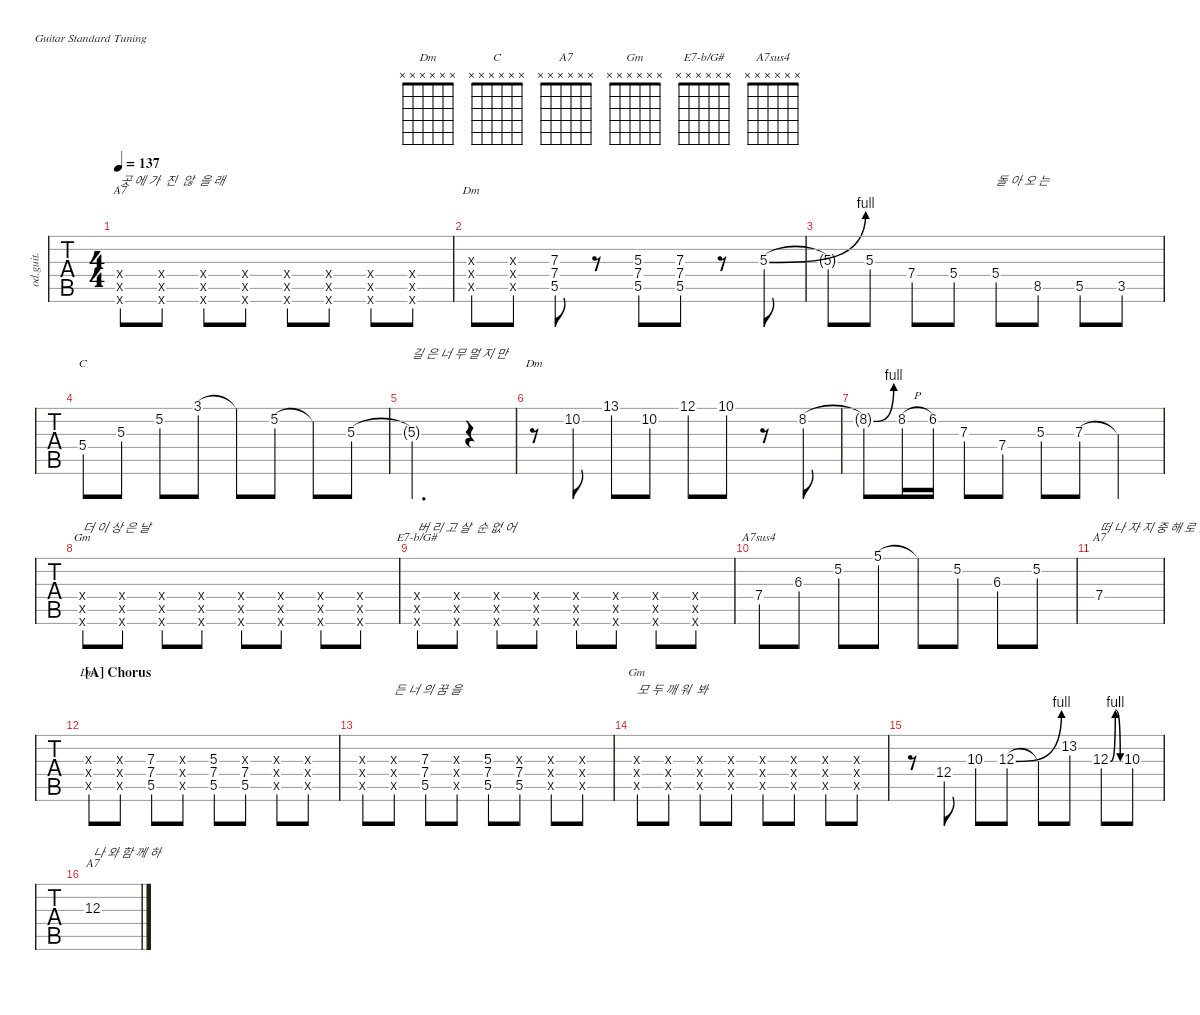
\defaultSystemsLayout 4
\hideDynamics
\bracketExtendMode nobrackets
\track ("Guitar1" "od.guit.") {defaultSystemsLayout 4 instrument overdrivenguitar}
\staff {tabs}
\tuning (E4 B3 G3 D3 A2 E2)
\chord ("Dm" x x x x x x)
\chord ("C" x x x x x x)
\chord ("A7" x x x x x x)
\chord ("Gm" x x x x x x)
\chord ("E7-b/G#" x x x x x x)
\chord ("A7sus4" x x x x x x)
\ts (4 4)
\tempo 137
\clef g2
\ks f
(7.5{x acc forcenatural} 7.4{x acc forcenatural} 5.6{x acc forcenatural}).8{ch "A7" txt "곳 에 가  진  않  을 래" dy mf} (7.5{x acc forcenatural} 7.4{x acc forcenatural} 5.6{x acc forcenatural}).8 (7.5{x acc forcenatural} 7.4{x acc forcenatural} 5.6{x acc forcenatural}).8 (7.5{x acc forcenatural} 7.4{x acc forcenatural} 5.6{x acc forcenatural}).8 (7.5{x acc forcenatural} 7.4{x acc forcenatural} 5.6{x acc forcenatural}).8 (7.5{x acc forcenatural} 7.4{x acc forcenatural} 5.6{x acc forcenatural}).8 (7.5{x acc forcenatural} 7.4{x acc forcenatural} 5.6{x acc forcenatural}).8 (7.5{x acc forcenatural} 7.4{x acc forcenatural} 5.6{x acc forcenatural}).8 |
(5.5{x acc forcenatural} 7.4{x acc forcenatural} 7.3{x acc forcenatural}).8{ch "Dm"} (5.5{x acc forcenatural} 7.4{x acc forcenatural} 7.3{x acc forcenatural}).8 (5.5{acc forcenatural} 7.4{acc forcenatural} 7.3{acc forcenatural}).8 r.8 (5.5{acc forcenatural} 7.4{acc forcenatural} 5.3{acc forcenatural}).8 (5.5{acc forcenatural} 7.4{acc forcenatural} 7.3{acc forcenatural}).8 r.8 5.3{be (bend 0 0 15 4) acc forcenatural}.8 |
5.3{t}.8 5.3{acc forcenatural}.8 7.4{acc forcenatural}.8 5.4{acc forcenatural}.8 5.4{acc forcenatural}.8{txt "돌 아 오 는"} 8.5{acc forcenatural}.8 5.5{acc forcenatural}.8 3.5{acc forcenatural}.8 |
5.4{acc forcenatural}.8{ch "C"} 5.3{acc forcenatural}.8 5.2{acc forcenatural}.8 3.1{acc forcenatural}.8 3.1{t acc forcenatural}.8 5.2{acc forcenatural}.8 5.2{t acc forcenatural}.8 5.3{acc forcenatural}.8 |
5.3{t acc forcenatural}.2{d txt "길 은 너 무 멀 지 만"} r.4 |
r.8{ch "Dm"} 10.2{acc forcenatural}.8 13.1{acc forcenatural}.8 10.2{acc forcenatural}.8 12.1{acc forcenatural}.8 10.1{acc forcenatural}.8 r.8 8.2{acc forcenatural}.8 |
8.2{be (bend 0 0 15 4) t acc forcenatural}.8 8.2{h acc forcenatural}.16 6.2{acc forcenatural}.16 7.3{acc forcenatural}.8 7.4{acc forcenatural}.8 5.3{acc forcenatural}.8 7.3{acc forcenatural}.8 7.3{t acc forcenatural}.4 |
(3.6{x acc forcenatural} 5.5{x acc forcenatural} 5.4{x acc forcenatural}).8{ch "Gm" txt "더 이 상 은 날"} (3.6{x acc forcenatural} 5.5{x acc forcenatural} 5.4{x acc forcenatural}).8 (3.6{x acc forcenatural} 5.5{x acc forcenatural} 5.4{x acc forcenatural}).8 (3.6{x acc forcenatural} 5.5{x acc forcenatural} 5.4{x acc forcenatural}).8 (3.6{x acc forcenatural} 5.5{x acc forcenatural} 5.4{x acc forcenatural}).8 (3.6{x acc forcenatural} 5.5{x acc forcenatural} 5.4{x acc forcenatural}).8 (3.6{x acc forcenatural} 5.5{x acc forcenatural} 5.4{x acc forcenatural}).8 (3.6{x acc forcenatural} 5.5{x acc forcenatural} 5.4{x acc forcenatural}).8 |
(4.6{x acc b} 7.5{x acc forcenatural} 6.4{x acc b}).8{ch "E7-b/G#" txt "버 리 고 살  순 없 어"} (4.6{x acc b} 7.5{x acc forcenatural} 6.4{x acc b}).8 (4.6{x acc b} 7.5{x acc forcenatural} 6.4{x acc b}).8 (4.6{x acc b} 7.5{x acc forcenatural} 6.4{x acc b}).8 (4.6{x acc b} 7.5{x acc forcenatural} 6.4{x acc b}).8 (4.6{x acc b} 7.5{x acc forcenatural} 6.4{x acc b}).8 (4.6{x acc b} 7.5{x acc forcenatural} 6.4{x acc b}).8 (4.6{x acc b} 7.5{x acc forcenatural} 6.4{x acc b}).8 |
7.4{acc forcenatural}.8{ch "A7sus4"} 6.3{acc b}.8 5.2{acc forcenatural}.8 5.1{acc forcenatural}.8 5.1{t acc forcenatural}.8 5.2{acc forcenatural}.8 6.3{acc b}.8 5.2{acc forcenatural}.8 |
7.4{acc forcenatural}.1{ch "A7" txt "떠 나 자 지 중 해 로 잠"} |
\section ("A" "Chorus")
(5.5{x acc forcenatural} 7.4{x acc forcenatural} 7.3{x acc forcenatural}).8{ch "Dm"} (5.5{x acc forcenatural} 7.4{x acc forcenatural} 7.3{x acc forcenatural}).8 (5.5{acc forcenatural} 7.4{acc forcenatural} 7.3{acc forcenatural}).8 (5.5{x acc forcenatural} 7.4{x acc forcenatural} 7.3{x acc forcenatural}).8 (7.4{acc forcenatural} 5.3{acc forcenatural} 5.5{acc forcenatural}).8 (7.4{acc forcenatural} 5.5{acc forcenatural} 7.3{x acc forcenatural}).8 (5.5{x acc forcenatural} 7.4{x acc forcenatural} 7.3{x acc forcenatural}).8 (5.5{x acc forcenatural} 7.4{x acc forcenatural} 7.3{x acc forcenatural}).8 |
(5.5{x acc forcenatural} 7.4{x acc forcenatural} 7.3{x acc forcenatural}).8 (5.5{x acc forcenatural} 7.4{x acc forcenatural} 7.3{x acc forcenatural}).8{txt "든 너 의 꿈 을"} (5.5{acc forcenatural} 7.4{acc forcenatural} 7.3{acc forcenatural}).8 (5.5{x acc forcenatural} 7.4{x acc forcenatural} 7.3{x acc forcenatural}).8 (7.4{acc forcenatural} 5.3{acc forcenatural} 5.5{acc forcenatural}).8 (7.4{acc forcenatural} 5.5{acc forcenatural} 7.3{x acc forcenatural}).8 (5.5{x acc forcenatural} 7.4{x acc forcenatural} 7.3{x acc forcenatural}).8 (5.5{x acc forcenatural} 7.4{x acc forcenatural} 7.3{x acc forcenatural}).8 |
(10.5{x acc forcenatural} 12.4{x acc forcenatural} 12.3{x acc forcenatural}).8{ch "Gm" txt "모 두 깨 워  봐 "} (10.5{x acc forcenatural} 12.4{x acc forcenatural} 12.3{x acc forcenatural}).8 (10.5{x acc forcenatural} 12.4{x acc forcenatural} 12.3{x acc forcenatural}).8 (10.5{x acc forcenatural} 12.4{x acc forcenatural} 12.3{x acc forcenatural}).8 (10.5{x acc forcenatural} 12.4{x acc forcenatural} 12.3{x acc forcenatural}).8 (10.5{x acc forcenatural} 12.4{x acc forcenatural} 12.3{x acc forcenatural}).8 (10.5{x acc forcenatural} 12.4{x acc forcenatural} 12.3{x acc forcenatural}).8 (10.5{x acc forcenatural} 12.4{x acc forcenatural} 12.3{x acc forcenatural}).8 |
r.8 12.4{acc forcenatural}.8 10.3{acc forcenatural}.8 12.3{be (bend 0 0 15 4) acc forcenatural}.8 12.3{t}.8 13.2{acc forcenatural}.8 12.3{be (bendrelease 0 0 10.2 4 20.4 4 30 0) acc forcenatural}.8 10.3{acc forcenatural}.8 |
12.3{acc forcenatural}.1{ch "A7" txt "나 와 함 께 하"}
